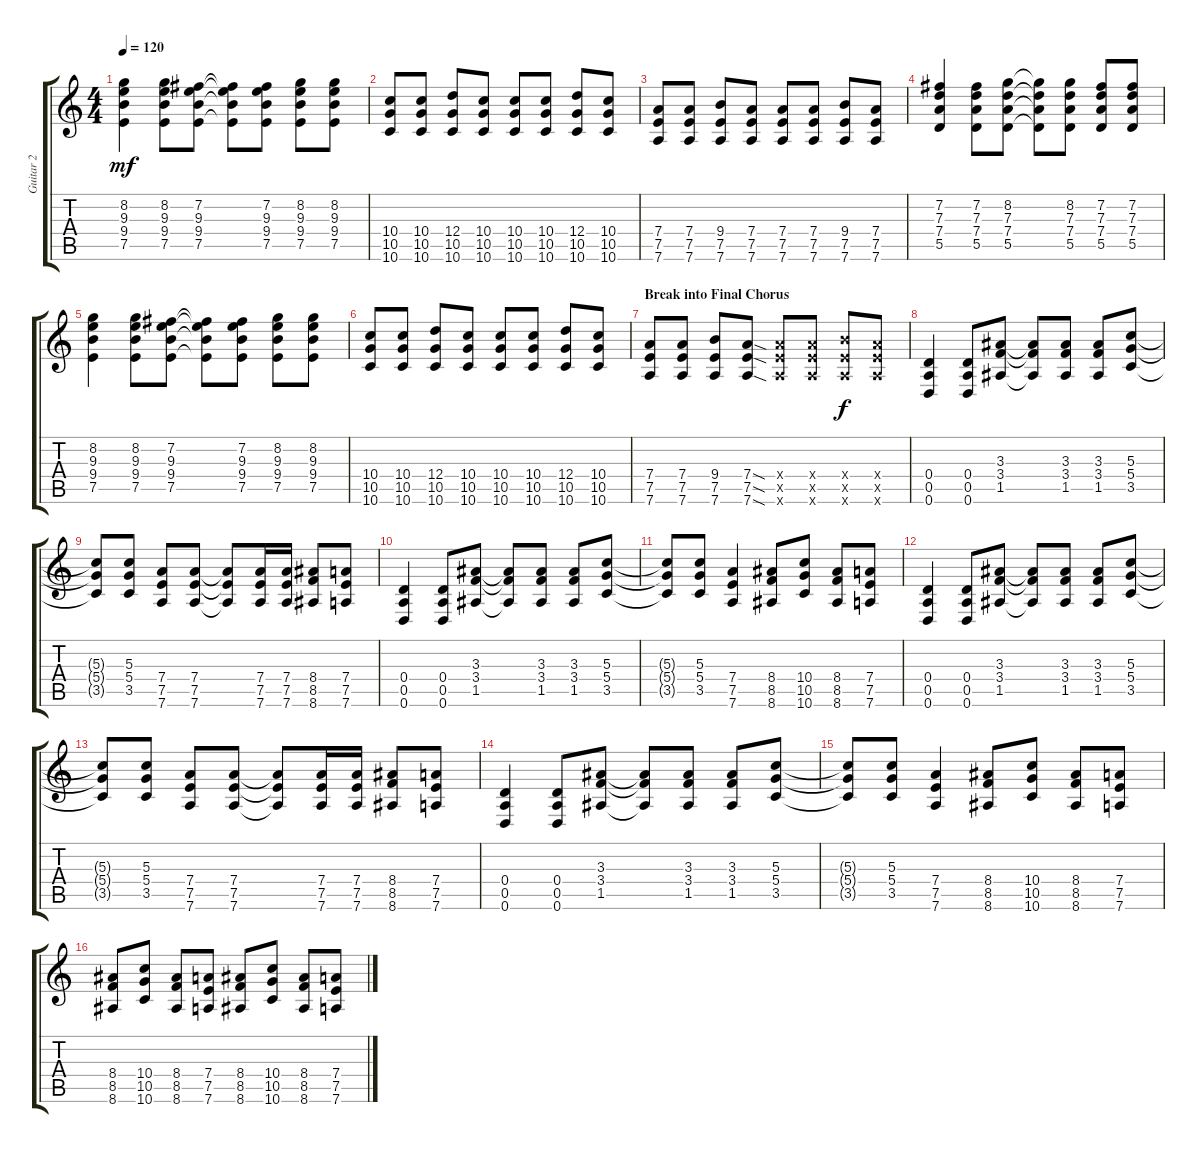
\track ("Guitar 2" "Guitar 2") {instrument acousticguitarsteel}
\staff {score tabs}
\tuning (E4 B3 G3 D3 A2 D2) {hide}
\ts (4 4)
\tempo 120
\clef g2
\ks c
(8.2 9.3 9.4 7.5).4{dy mf} (8.2 9.3 9.4 7.5).8 (7.2 9.3 9.4 7.5).8 (7.2{t} 9.3{t} 9.4{t} 7.5{t}).8 (7.2 9.3 9.4 7.5).8 (8.2 9.3 9.4 7.5).8 (8.2 9.3 9.4 7.5).8 |
(10.4 10.5 10.6).8 (10.4 10.5 10.6).8 (12.4 10.5 10.6).8 (10.4 10.5 10.6).8 (10.4 10.5 10.6).8 (10.4 10.5 10.6).8 (12.4 10.5 10.6).8 (10.4 10.5 10.6).8 |
(7.4 7.5 7.6).8 (7.4 7.5 7.6).8 (9.4 7.5 7.6).8 (7.4 7.5 7.6).8 (7.4 7.5 7.6).8 (7.4 7.5 7.6).8 (9.4 7.5 7.6).8 (7.4 7.5 7.6).8 |
(7.2 7.3 7.4 5.5).4 (7.2 7.3 7.4 5.5).8 (8.2 7.3 7.4 5.5).8 (8.2{t} 7.3{t} 7.4{t} 5.5{t}).8 (8.2 7.3 7.4 5.5).8 (7.2 7.3 7.4 5.5).8 (7.2 7.3 7.4 5.5).8 |
(8.2 9.3 9.4 7.5).4 (8.2 9.3 9.4 7.5).8 (7.2 9.3 9.4 7.5).8 (7.2{t} 9.3{t} 9.4{t} 7.5{t}).8 (7.2 9.3 9.4 7.5).8 (8.2 9.3 9.4 7.5).8 (8.2 9.3 9.4 7.5).8 |
(10.4 10.5 10.6).8 (10.4 10.5 10.6).8 (12.4 10.5 10.6).8 (10.4 10.5 10.6).8 (10.4 10.5 10.6).8 (10.4 10.5 10.6).8 (12.4 10.5 10.6).8 (10.4 10.5 10.6).8 |
\section ("" "Break into Final Chorus")
(7.4 7.5 7.6).8 (7.4 7.5 7.6).8 (9.4 7.5 7.6).8 (7.4{sod} 7.5{sod} 7.6{sod}).8 (7.4{x} 7.5{x} 7.6{x}).8 (7.4{x} 7.5{x} 7.6{x}).8 (9.4{x} 7.5{x} 7.6{x}).8{dy f} (7.4{x} 7.5{x} 7.6{x}).8 |
(0.4 0.5 0.6).4{volume 14} (0.4 0.5 0.6).8 (3.3 3.4 1.5).8 (3.3{t} 3.4{t} 1.5{t}).8 (3.3 3.4 1.5).8 (3.3 3.4 1.5).8 (5.3 5.4 3.5).8 |
(5.3{t} 5.4{t} 3.5{t}).8 (5.3 5.4 3.5).8 (7.4 7.5 7.6).8 (7.4 7.5 7.6).8 (7.4{t} 7.5{t} 7.6{t}).8 (7.4 7.5 7.6).16 (7.4 7.5 7.6).16 (8.4 8.5 8.6).8 (7.4 7.5 7.6).8 |
(0.4 0.5 0.6).4 (0.4 0.5 0.6).8 (3.3 3.4 1.5).8 (3.3{t} 3.4{t} 1.5{t}).8 (3.3 3.4 1.5).8 (3.3 3.4 1.5).8 (5.3 5.4 3.5).8 |
(5.3{t} 5.4{t} 3.5{t}).8 (5.3 5.4 3.5).8 (7.4 7.5 7.6).4 (8.4 8.5 8.6).8 (10.4 10.5 10.6).8 (8.4 8.5 8.6).8 (7.4 7.5 7.6).8 |
(0.4 0.5 0.6).4 (0.4 0.5 0.6).8 (3.3 3.4 1.5).8 (3.3{t} 3.4{t} 1.5{t}).8 (3.3 3.4 1.5).8 (3.3 3.4 1.5).8 (5.3 5.4 3.5).8 |
(5.3{t} 5.4{t} 3.5{t}).8 (5.3 5.4 3.5).8 (7.4 7.5 7.6).8 (7.4 7.5 7.6).8 (7.4{t} 7.5{t} 7.6{t}).8 (7.4 7.5 7.6).16 (7.4 7.5 7.6).16 (8.4 8.5 8.6).8 (7.4 7.5 7.6).8 |
(0.4 0.5 0.6).4 (0.4 0.5 0.6).8 (3.3 3.4 1.5).8 (3.3{t} 3.4{t} 1.5{t}).8 (3.3 3.4 1.5).8 (3.3 3.4 1.5).8 (5.3 5.4 3.5).8 |
(5.3{t} 5.4{t} 3.5{t}).8 (5.3 5.4 3.5).8 (7.4 7.5 7.6).4 (8.4 8.5 8.6).8 (10.4 10.5 10.6).8 (8.4 8.5 8.6).8 (7.4 7.5 7.6).8 |
(8.4 8.5 8.6).8 (10.4 10.5 10.6).8 (8.4 8.5 8.6).8 (7.4 7.5 7.6).8 (8.4 8.5 8.6).8 (10.4 10.5 10.6).8 (8.4 8.5 8.6).8 (7.4 7.5 7.6).8
